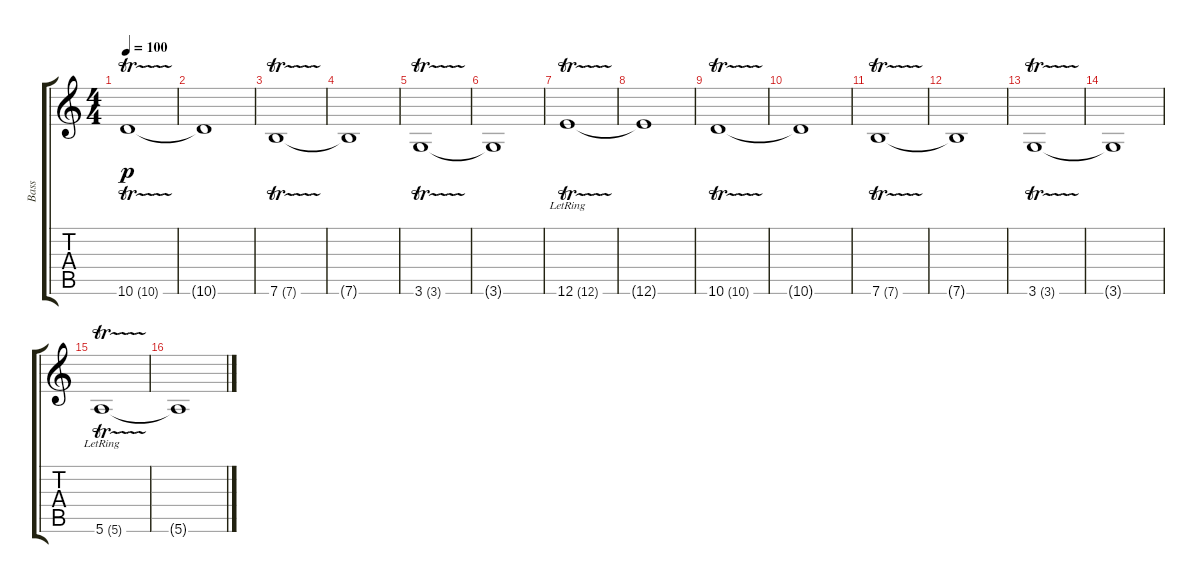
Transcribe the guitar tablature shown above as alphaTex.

\track ("Bass" "Bass") {instrument electricbasspick}
\staff {score tabs}
\tuning (E4 B3 G3 D3 A2 E2) {hide}
\ts (4 4)
\tempo 100
\clef g2
\ks c
10.6{tr (10 64)}.1{dy p} |
10.6{t}.1 |
7.6{tr (7 64)}.1 |
7.6{t}.1 |
3.6{tr (3 64)}.1 |
3.6{t}.1 |
12.6{tr (12 64) lr}.1 |
12.6{t}.1 |
10.6{tr (10 64)}.1 |
10.6{t}.1 |
7.6{tr (7 64)}.1 |
7.6{t}.1 |
3.6{tr (3 64)}.1 |
3.6{t}.1 |
5.6{tr (5 64) lr}.1 |
5.6{t}.1
